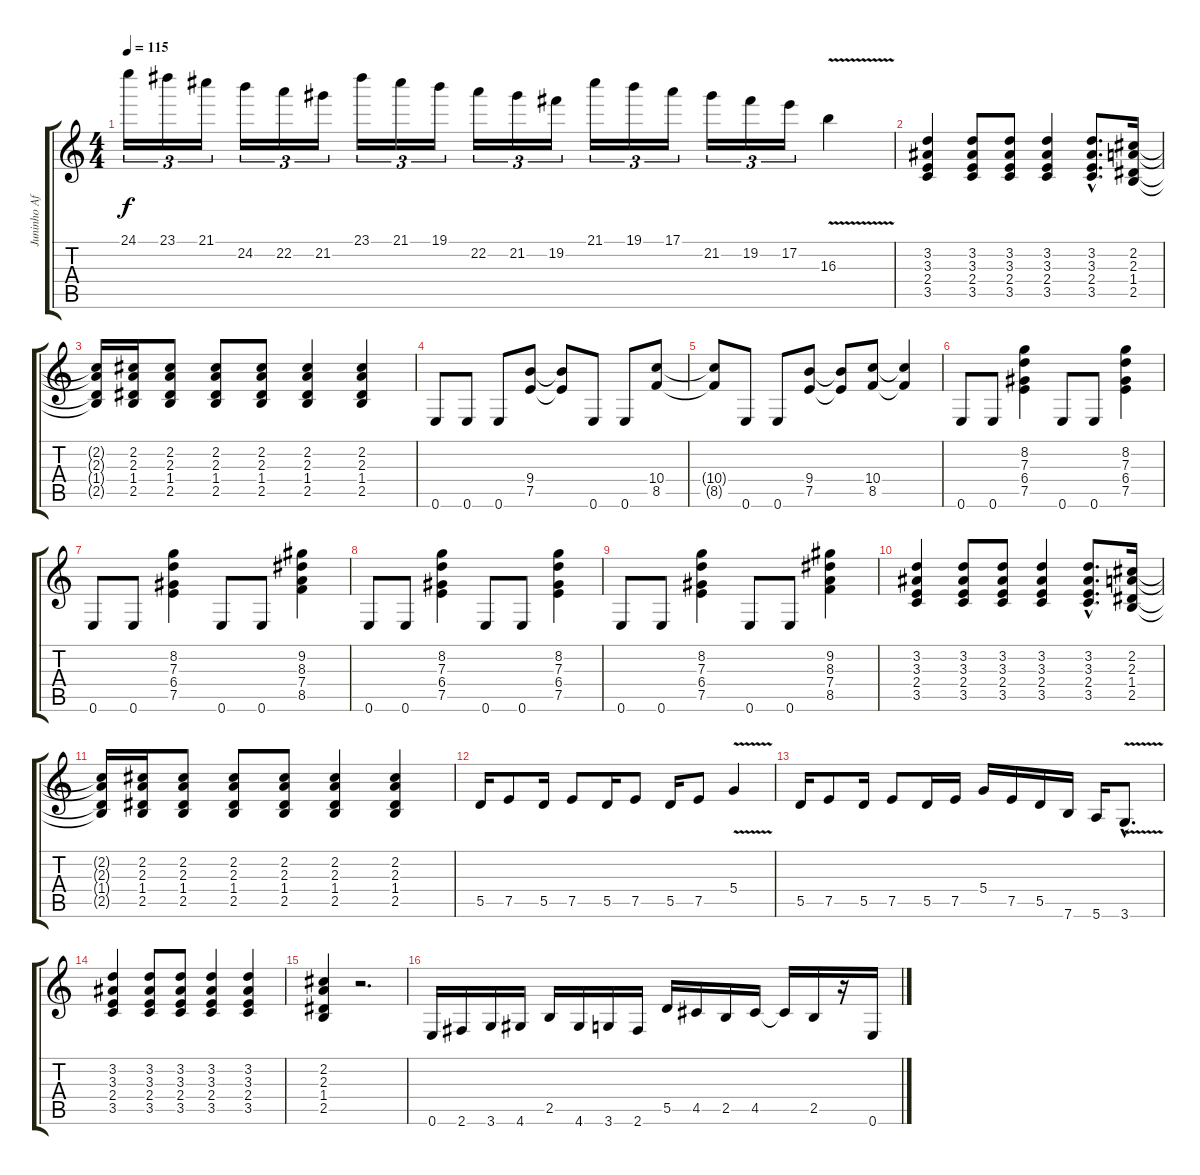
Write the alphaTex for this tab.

\track ("Juninho Afram" "Juninho Af") {instrument distortionguitar}
\staff {score tabs}
\tuning (E4 B3 G3 D3 A2 E2) {hide}
\ts (4 4)
\tempo 115
\clef g2
\ks c
24.1.16{tu (3 2) dy f} 23.1.16{tu (3 2)} 21.1.16{tu (3 2)} 24.2.16{tu (3 2)} 22.2.16{tu (3 2)} 21.2.16{tu (3 2)} 23.1.16{tu (3 2)} 21.1.16{tu (3 2)} 19.1.16{tu (3 2)} 22.2.16{tu (3 2)} 21.2.16{tu (3 2)} 19.2.16{tu (3 2)} 21.1.16{tu (3 2)} 19.1.16{tu (3 2)} 17.1.16{tu (3 2)} 21.2.16{tu (3 2)} 19.2.16{tu (3 2)} 17.2.16{tu (3 2)} 16.3{v}.4 |
(3.2 3.3 2.4 3.5).4 (3.2 3.3 2.4 3.5).8 (3.2 3.3 2.4 3.5).8 (3.2 3.3 2.4 3.5).4 (3.2{hac} 3.3{hac} 2.4{hac} 3.5{hac}).8{d} (2.2 2.3 1.4 2.5).16 |
(2.2{t} 2.3{t} 1.4{t} 2.5{t}).16 (2.2 2.3 1.4 2.5).16 (2.2 2.3 1.4 2.5).8 (2.2 2.3 1.4 2.5).8 (2.2 2.3 1.4 2.5).8 (2.2 2.3 1.4 2.5).4 (2.2 2.3 1.4 2.5).4 |
0.6.8 0.6.8 0.6.8 (9.4 7.5).8 (9.4{t} 7.5{t}).8 0.6.8 0.6.8 (10.4 8.5).8 |
(10.4{t} 8.5{t}).8 0.6.8 0.6.8 (9.4 7.5).8 (9.4{t} 7.5{t}).8 (10.4 8.5).8 (10.4{t} 8.5{t}).4 |
0.6.8 0.6.8 (8.2 7.3 6.4 7.5).4 0.6.8 0.6.8 (8.2 7.3 6.4 7.5).4 |
0.6.8 0.6.8 (8.2 7.3 6.4 7.5).4 0.6.8 0.6.8 (9.2 8.3 7.4 8.5).4 |
0.6.8 0.6.8 (8.2 7.3 6.4 7.5).4 0.6.8 0.6.8 (8.2 7.3 6.4 7.5).4 |
0.6.8 0.6.8 (8.2 7.3 6.4 7.5).4 0.6.8 0.6.8 (9.2 8.3 7.4 8.5).4 |
(3.2 3.3 2.4 3.5).4 (3.2 3.3 2.4 3.5).8 (3.2 3.3 2.4 3.5).8 (3.2 3.3 2.4 3.5).4 (3.2{hac} 3.3{hac} 2.4{hac} 3.5{hac}).8{d} (2.2 2.3 1.4 2.5).16 |
(2.2{t} 2.3{t} 1.4{t} 2.5{t}).16 (2.2 2.3 1.4 2.5).16 (2.2 2.3 1.4 2.5).8 (2.2 2.3 1.4 2.5).8 (2.2 2.3 1.4 2.5).8 (2.2 2.3 1.4 2.5).4 (2.2 2.3 1.4 2.5).4 |
5.5.16 7.5.8 5.5.16 7.5.8 5.5.16 7.5.8 5.5.16 7.5.8 5.4{v}.4 |
5.5.16 7.5.8 5.5.16 7.5.8 5.5.16 7.5.16 5.4.16 7.5.16 5.5.16 7.6.16 5.6.16 3.6{v hac}.8{d} |
(3.2 3.3 2.4 3.5).4 (3.2 3.3 2.4 3.5).8 (3.2 3.3 2.4 3.5).8 (3.2 3.3 2.4 3.5).4 (3.2 3.3 2.4 3.5).4 |
(2.2 2.3 1.4 2.5).4 r.2{d} |
0.6.16 2.6.16 3.6.16 4.6.16 2.5.16 4.6.16 3.6.16 2.6.16 5.5.16 4.5.16 2.5.16 4.5.16 4.5{t}.16 2.5.16 r.16 0.6.16
